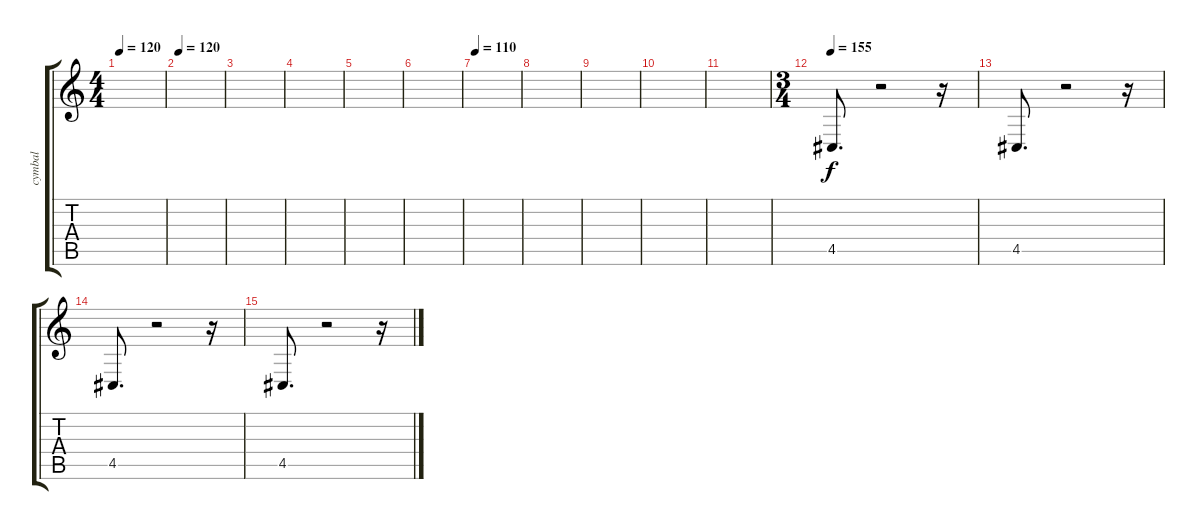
\track ("cymbal" "cymbal") {instrument reversecymbal}
\staff {score tabs}
\tuning (E4 B3 G3 D3 A2 E2) {hide}
\ts (4 4)
\tempo 120
\clef g2
\ks c
|
\tempo 120
|
|
|
|
|
\tempo 110
|
|
|
|
|
\ts (3 4)
\tempo 155
4.5.8{d} r.2 r.16 |
4.5.8{d} r.2 r.16 |
4.5.8{d} r.2 r.16 |
4.5.8{d} r.2 r.16
